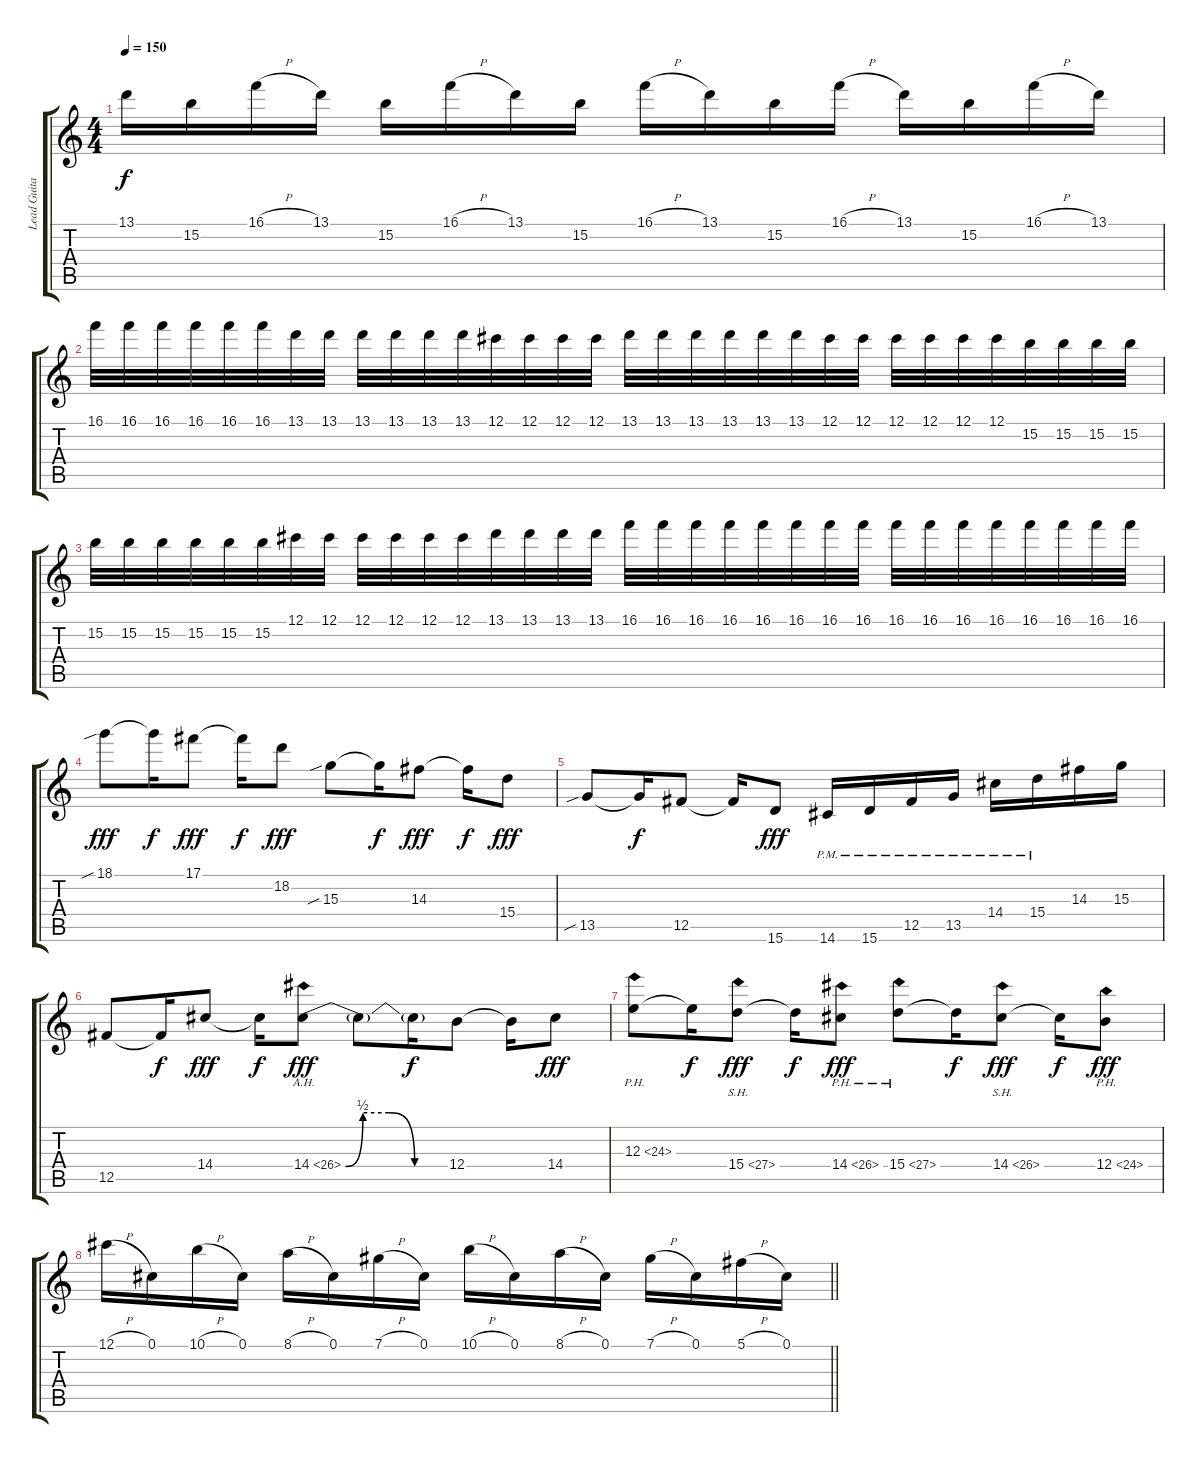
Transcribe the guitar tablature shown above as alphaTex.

\track ("Lead Guitar" "Lead Guita") {instrument distortionguitar}
\staff {score tabs}
\tuning (Db4 Ab3 E3 B2 Gb2 B1) {hide}
\ts (4 4)
\tempo 150
\clef g2
\ks c
13.1.16{dy f} 15.2.16 16.1{h}.16 13.1.16 15.2.16 16.1{h}.16 13.1.16 15.2.16 16.1{h}.16 13.1.16 15.2.16 16.1{h}.16 13.1.16 15.2.16 16.1{h}.16 13.1.16 |
16.1.32 16.1.32 16.1.32 16.1.32 16.1.32 16.1.32 13.1.32 13.1.32 13.1.32 13.1.32 13.1.32 13.1.32 12.1.32 12.1.32 12.1.32 12.1.32 13.1.32 13.1.32 13.1.32 13.1.32 13.1.32 13.1.32 12.1.32 12.1.32 12.1.32 12.1.32 12.1.32 12.1.32 15.2.32 15.2.32 15.2.32 15.2.32 |
15.2.32 15.2.32 15.2.32 15.2.32 15.2.32 15.2.32 12.1.32 12.1.32 12.1.32 12.1.32 12.1.32 12.1.32 13.1.32 13.1.32 13.1.32 13.1.32 16.1.32 16.1.32 16.1.32 16.1.32 16.1.32 16.1.32 16.1.32 16.1.32 16.1.32 16.1.32 16.1.32 16.1.32 16.1.32 16.1.32 16.1.32 16.1.32 |
18.1{sib}.8{dy fff} 18.1{t}.16{dy f} 17.1.8{dy fff} 17.1{t}.16{dy f} 18.2.8{dy fff} 15.3{sib}.8 15.3{t}.16{dy f} 14.3.8{dy fff} 14.3{t}.16{dy f} 15.4.8{dy fff} |
13.5{sib}.8 13.5{t}.16{dy f} 12.5.8 12.5{t}.16 15.6.8{dy fff} 14.6{pm}.16 15.6{pm}.16 12.5{pm}.16 13.5{pm}.16 14.4{pm}.16 15.4{pm}.16 14.3.16 15.3.16 |
12.5.8 12.5{t}.16{dy f} 14.4.8{dy fff} 14.4{t}.16{dy f} 14.4{be (custom 0 0 10 2 25 2 40 0 60 0) ah 12}.8{dy fff} 14.4{t}.8 14.4{t}.16{dy f} 12.4.8 12.4{t}.16 14.4.8{dy fff} |
12.3{ph 12}.8 12.3{t}.16{dy f} 15.4{sh 12}.8{dy fff} 15.4{t}.16{dy f} 14.4{ph 12}.8{dy fff} 15.4{ph 12}.8 15.4{t}.16{dy f} 14.4{sh 12}.8{dy fff} 14.4{t}.16{dy f} 12.4{ph 12}.8{dy fff} |
\barLineRight lightlight
12.1{h}.16 0.1.16 10.1{h}.16 0.1.16 8.1{h}.16 0.1.16 7.1{h}.16 0.1.16 10.1{h}.16 0.1.16 8.1{h}.16 0.1.16 7.1{h}.16 0.1.16 5.1{h}.16 0.1.16
